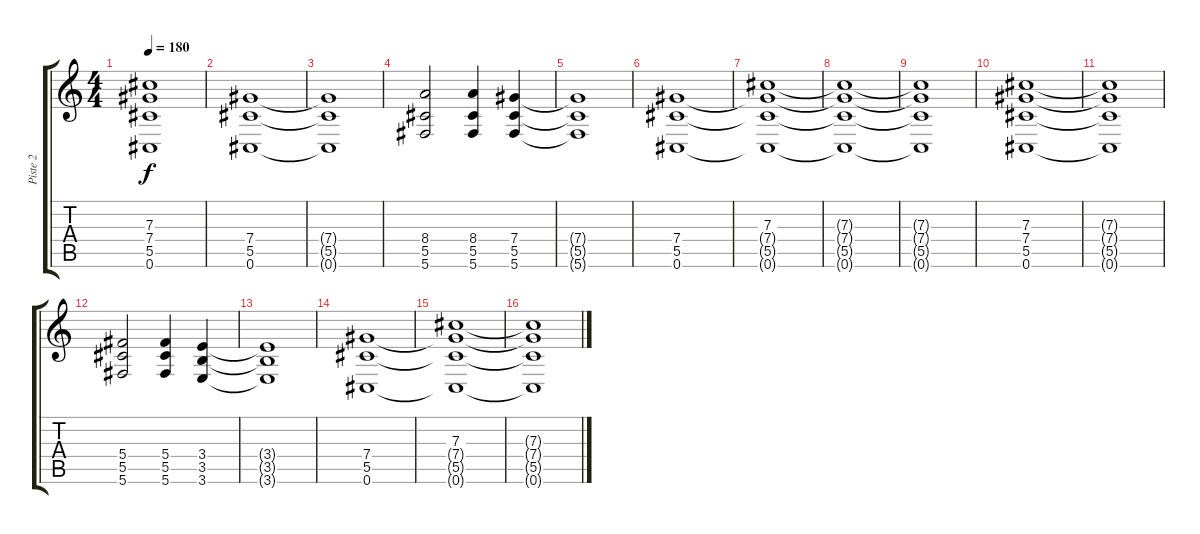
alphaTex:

\track ("Piste 2" "Piste 2") {instrument overdrivenguitar}
\staff {score tabs}
\tuning (Eb4 Bb3 Gb3 Db3 Ab2 Db2) {hide}
\ts (4 4)
\tempo 180
\clef g2
\ks c
(7.3{t} 7.4{t} 5.5{t} 0.6{t}).1{dy f} |
(7.4 5.5 0.6).1 |
(7.4{t} 5.5{t} 0.6{t}).1 |
(8.4 5.5 5.6).2 (8.4 5.5 5.6).4 (7.4 5.5 5.6).4 |
(7.4{t} 5.5{t} 5.6{t}).1 |
(7.4 5.5 0.6).1 |
(7.3 7.4{t} 5.5{t} 0.6{t}).1 |
(7.3{t} 7.4{t} 5.5{t} 0.6{t}).1 |
(7.3{t} 7.4{t} 5.5{t} 0.6{t}).1 |
(7.3 7.4 5.5 0.6).1 |
(7.3{t} 7.4{t} 5.5{t} 0.6{t}).1 |
(5.4 5.5 5.6).2 (5.4 5.5 5.6).4 (3.4 3.5 3.6).4 |
(3.4{t} 3.5{t} 3.6{t}).1 |
(7.4 5.5 0.6).1 |
(7.3 7.4{t} 5.5{t} 0.6{t}).1 |
(7.3{t} 7.4{t} 5.5{t} 0.6{t}).1
